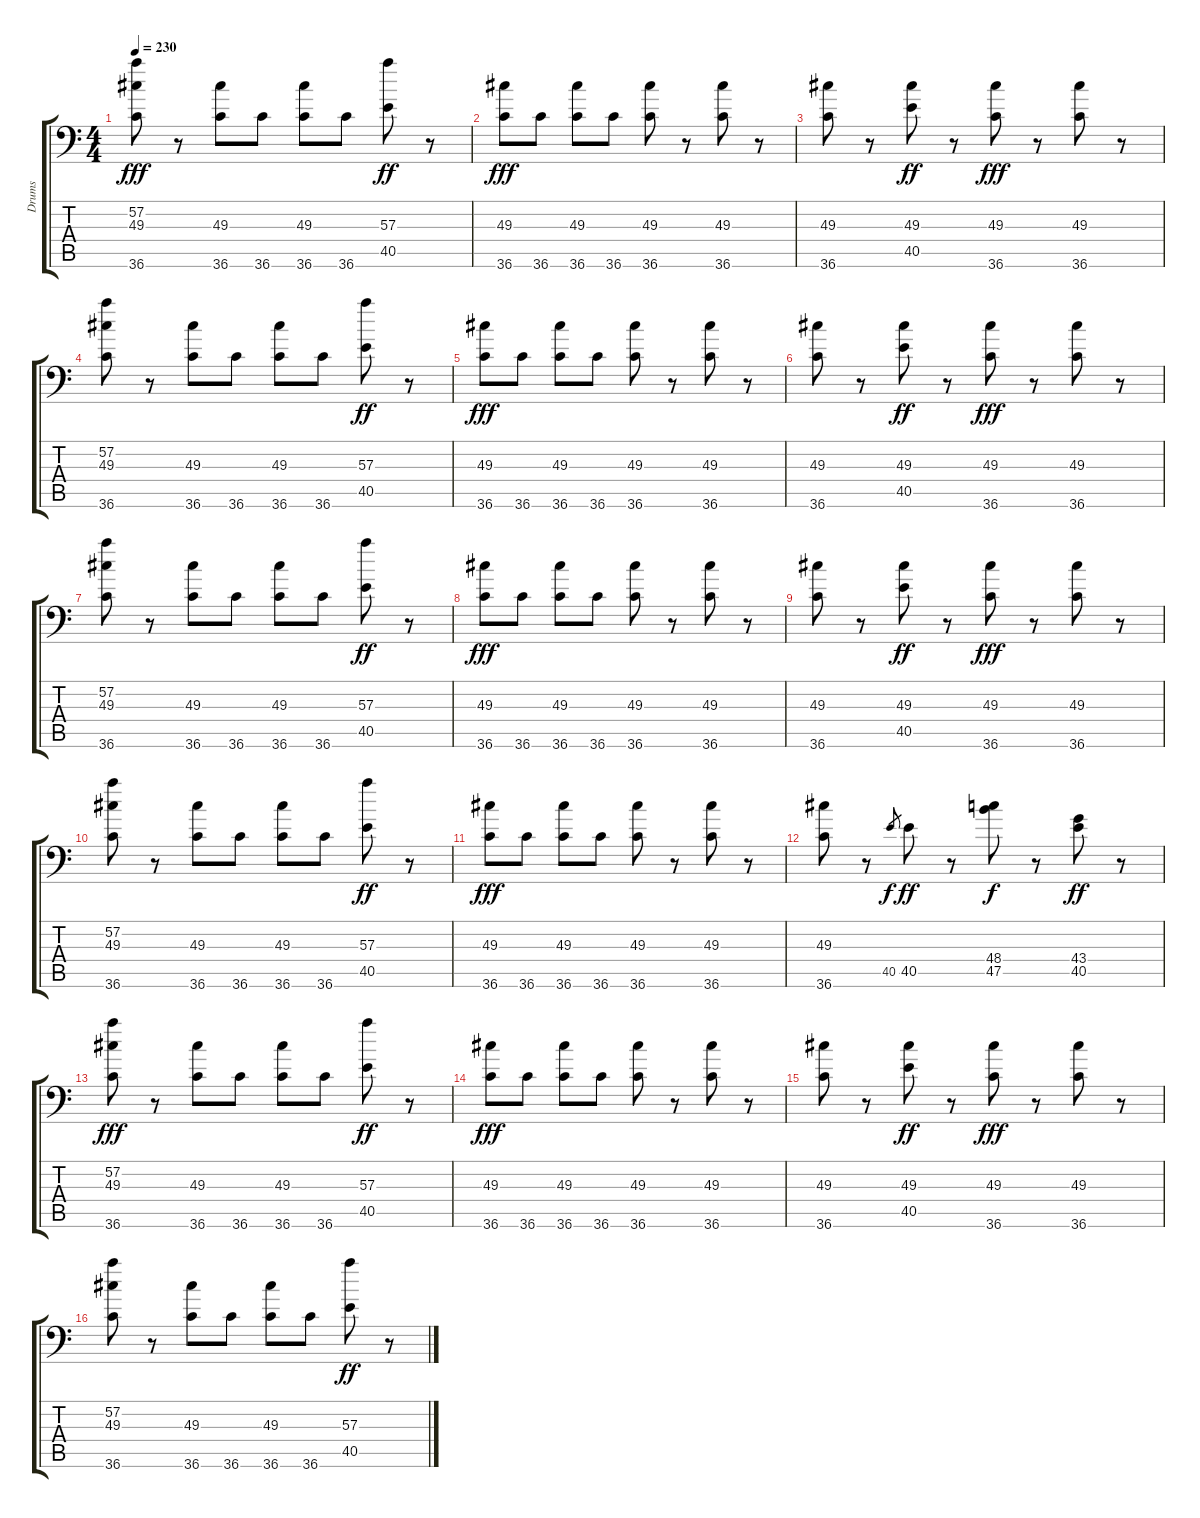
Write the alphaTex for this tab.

\track ("Drums " "Drums ") {instrument acousticgrandpiano}
\staff {score tabs}
\tuning (C-1 C-1 C-1 C-1 C-1 C-1) {hide}
\ts (4 4)
\tempo 230
\clef f4
\ks c
(57.2 49.3 36.6).8{dy fff} r.8 (49.3 36.6).8 36.6.8 (49.3 36.6).8 36.6.8 (57.3 40.5).8{dy ff} r.8 |
(49.3 36.6).8{dy fff} 36.6.8 (49.3 36.6).8 36.6.8 (49.3 36.6).8 r.8 (49.3 36.6).8 r.8 |
(49.3 36.6).8 r.8 (49.3 40.5).8{dy ff} r.8 (49.3 36.6).8{dy fff} r.8 (49.3 36.6).8 r.8 |
(57.2 49.3 36.6).8 r.8 (49.3 36.6).8 36.6.8 (49.3 36.6).8 36.6.8 (57.3 40.5).8{dy ff} r.8 |
(49.3 36.6).8{dy fff} 36.6.8 (49.3 36.6).8 36.6.8 (49.3 36.6).8 r.8 (49.3 36.6).8 r.8 |
(49.3 36.6).8 r.8 (49.3 40.5).8{dy ff} r.8 (49.3 36.6).8{dy fff} r.8 (49.3 36.6).8 r.8 |
(57.2 49.3 36.6).8 r.8 (49.3 36.6).8 36.6.8 (49.3 36.6).8 36.6.8 (57.3 40.5).8{dy ff} r.8 |
(49.3 36.6).8{dy fff} 36.6.8 (49.3 36.6).8 36.6.8 (49.3 36.6).8 r.8 (49.3 36.6).8 r.8 |
(49.3 36.6).8 r.8 (49.3 40.5).8{dy ff} r.8 (49.3 36.6).8{dy fff} r.8 (49.3 36.6).8 r.8 |
(57.2 49.3 36.6).8 r.8 (49.3 36.6).8 36.6.8 (49.3 36.6).8 36.6.8 (57.3 40.5).8{dy ff} r.8 |
(49.3 36.6).8{dy fff} 36.6.8 (49.3 36.6).8 36.6.8 (49.3 36.6).8 r.8 (49.3 36.6).8 r.8 |
(49.3 36.6).8 r.8 40.5.8{gr dy f} 40.5.8{dy ff} r.8 (48.4 47.5).8{dy f} r.8 (43.4 40.5).8{dy ff} r.8 |
(57.2 49.3 36.6).8{dy fff} r.8 (49.3 36.6).8 36.6.8 (49.3 36.6).8 36.6.8 (57.3 40.5).8{dy ff} r.8 |
(49.3 36.6).8{dy fff} 36.6.8 (49.3 36.6).8 36.6.8 (49.3 36.6).8 r.8 (49.3 36.6).8 r.8 |
(49.3 36.6).8 r.8 (49.3 40.5).8{dy ff} r.8 (49.3 36.6).8{dy fff} r.8 (49.3 36.6).8 r.8 |
(57.2 49.3 36.6).8 r.8 (49.3 36.6).8 36.6.8 (49.3 36.6).8 36.6.8 (57.3 40.5).8{dy ff} r.8
